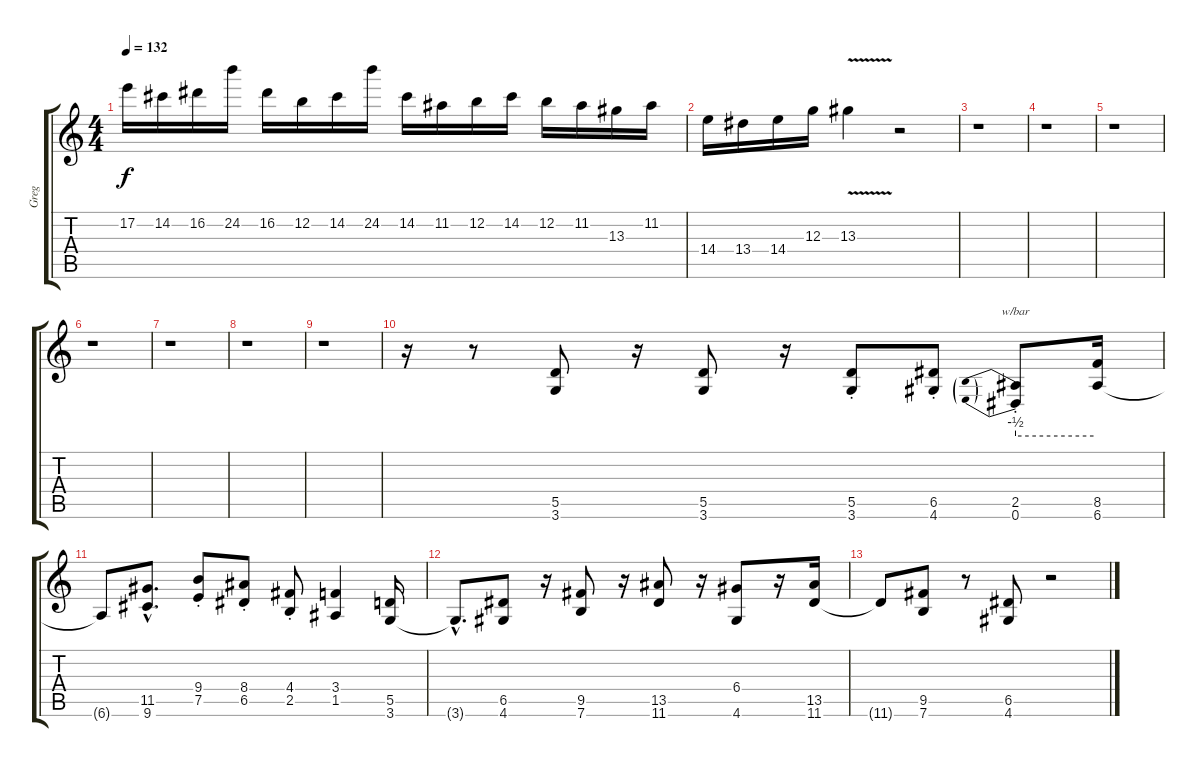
\track ("Greg" "Greg") {instrument overdrivenguitar}
\staff {score tabs}
\tuning (E4 B3 G3 D3 A2 E2) {hide}
\ts (4 4)
\tempo 132
\clef g2
\ks c
17.2.16{dy f} 14.2.16 16.2.16 24.2.16 16.2.16 12.2.16 14.2.16 24.2.16 14.2.16 11.2.16 12.2.16 14.2.16 12.2.16 11.2.16 13.3.16 11.2.16 |
14.4.16 13.4.16 14.4.16 12.3.16 13.3{v}.4 r.2 |
r.1 |
r.1 |
r.1 |
r.1 |
r.1 |
r.1 |
r.1 |
r.16 r.8 (5.5 3.6).8{volume 8} r.16 (5.5 3.6).8 r.16 (5.5{st} 3.6{st}).8 (6.5{st} 4.6{st}).8 (2.5{st} 0.6{st}).8{tbe (predive default 0 -2 60 -2)} (8.5 6.6).16 |
6.6{t}.8 (11.5{hac} 9.6{hac}).8{d} (9.4{st} 7.5{st}).8 (8.4{st} 6.5{st}).8 (4.4{st} 2.5{st}).8 (3.4 1.5).4 (5.5 3.6).16 |
3.6{hac t}.8{d} (6.5 4.6).8 r.16 (9.5 7.6).8 r.16 (13.5 11.6).8 r.16 (6.4 4.6).8 r.16 (13.5 11.6).16 |
11.6{t}.8 (9.5 7.6).8 r.8 (6.5 4.6).8 r.2
